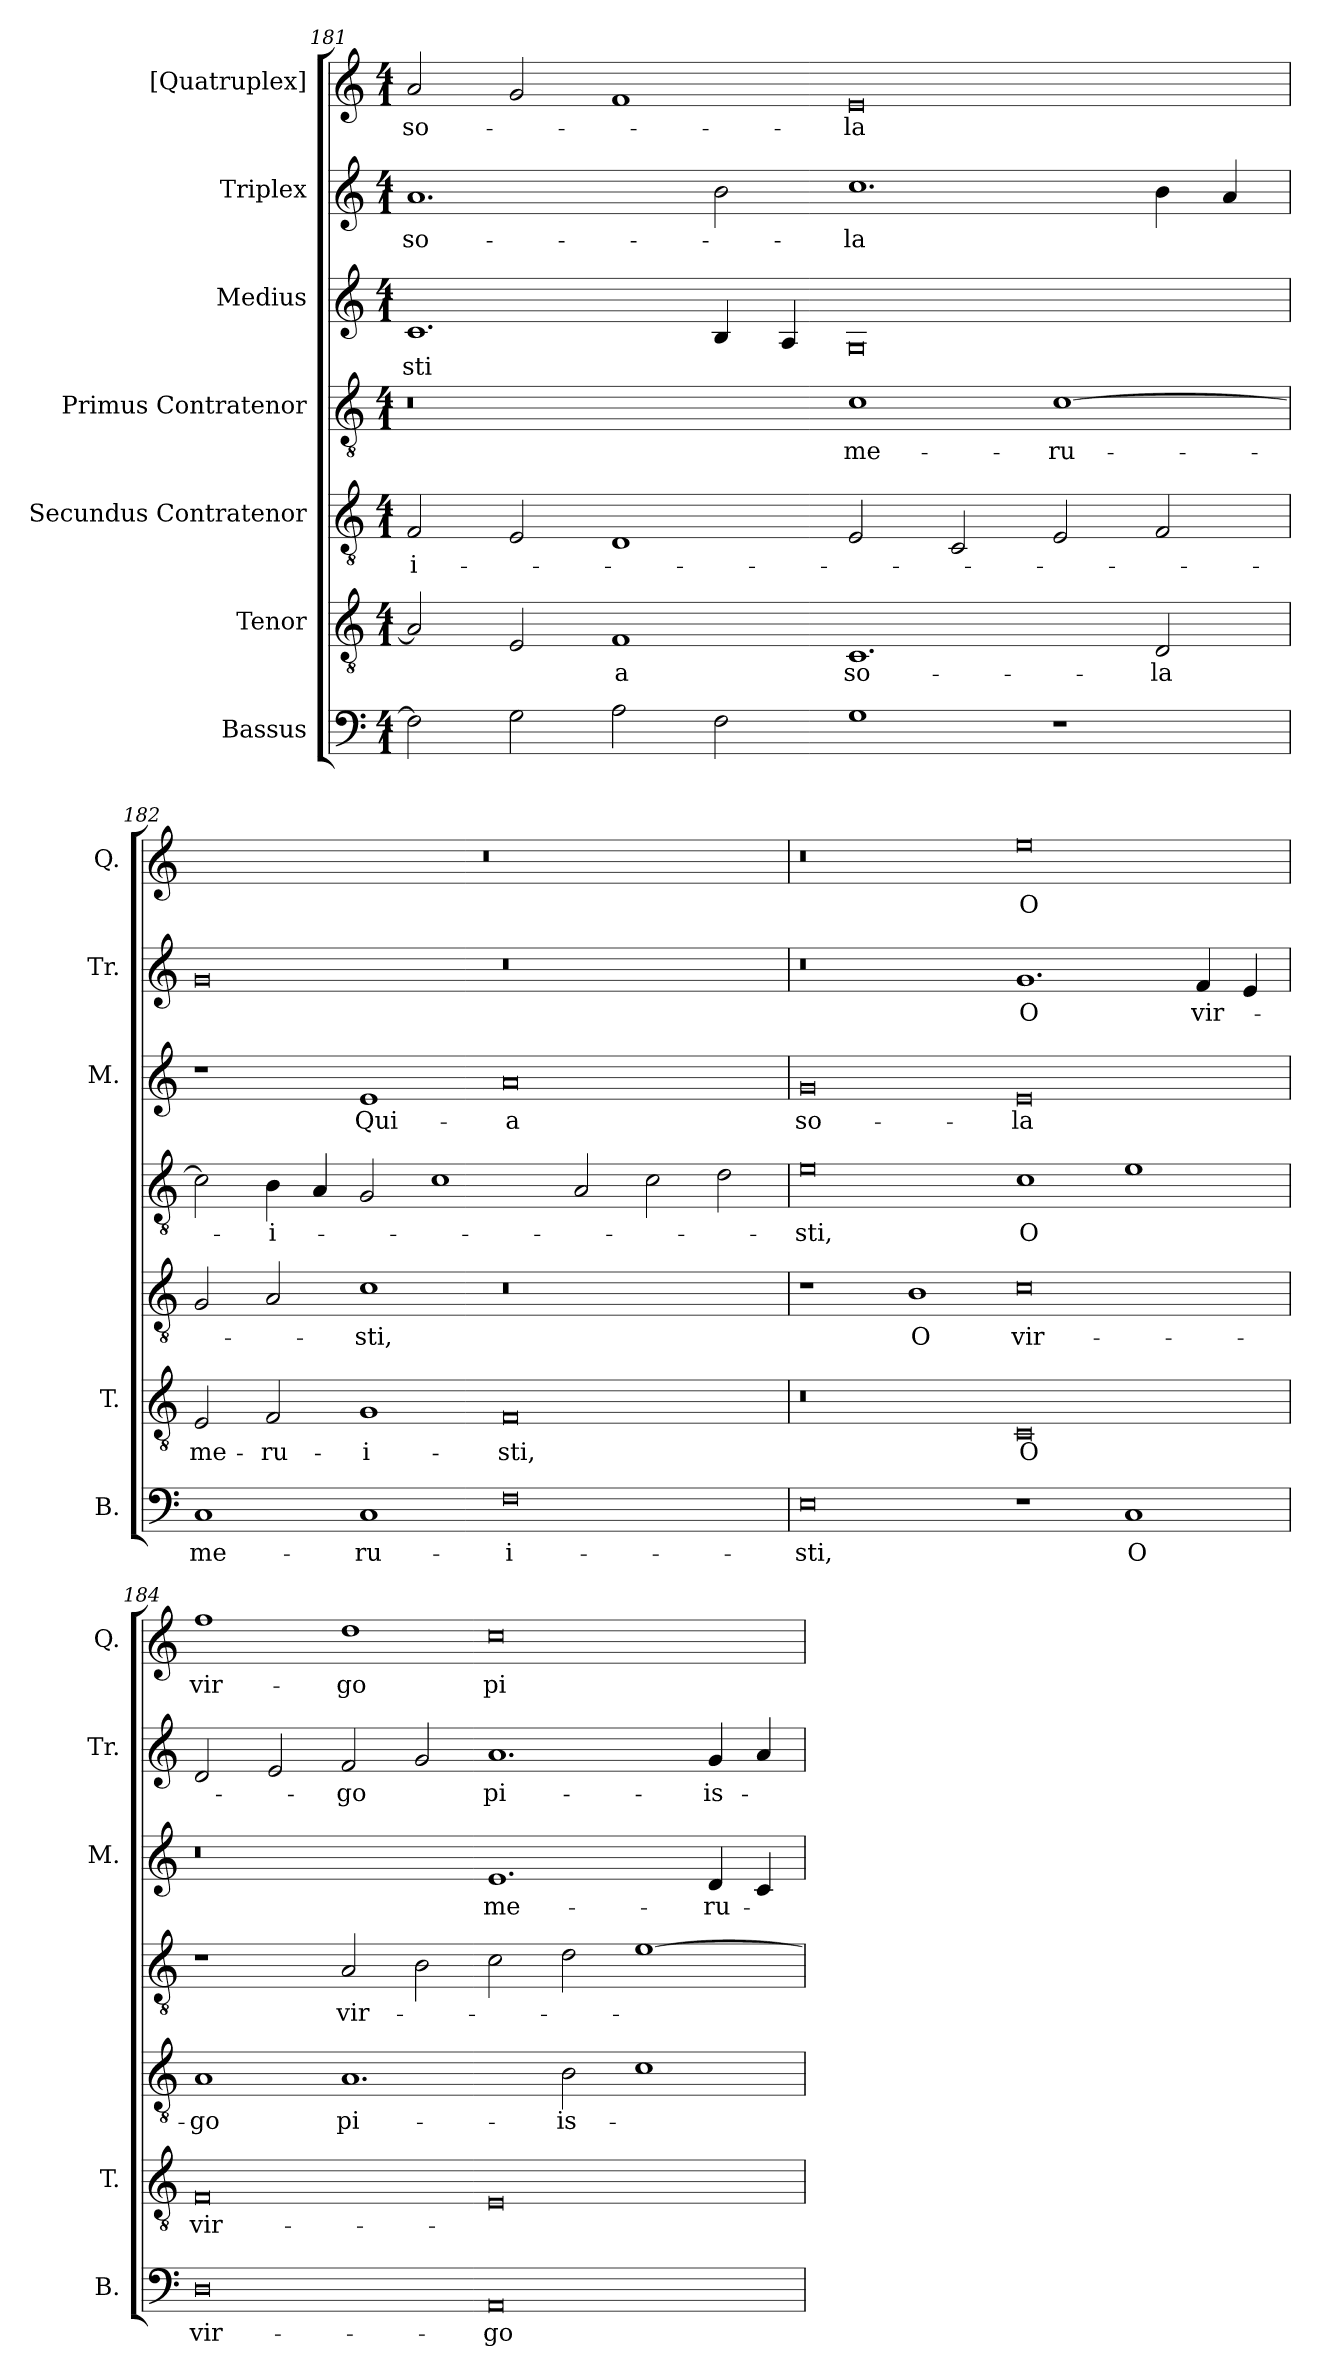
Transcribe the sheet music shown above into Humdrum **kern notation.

**kern	**text	**kern	**text	**kern	**text	**kern	**text	**kern	**text	**kern	**text	**kern	**text
*part7	*part7	*part6	*part6	*part5	*part5	*part4	*part4	*part3	*part3	*part2	*part2	*part1	*part1
*staff7	*staff7	*staff6	*staff6	*staff5	*staff5	*staff4	*staff4	*staff3	*staff3	*staff2	*staff2	*staff1	*staff1
*I"Bassus	*	*I"Tenor	*	*I"Secundus Contratenor	*	*I"Primus Contratenor	*	*I"Medius	*	*I"Triplex	*	*I"[Quatruplex]	*
*I'B.	*	*I'T.	*	*	*	*	*	*I'M.	*	*I'Tr.	*	*I'Q.	*
*clefF4	*	*clefGv2	*	*clefGv2	*	*clefGv2	*	*clefG2	*	*clefG2	*	*clefG2	*
*	*	*ITrd7c12	*	*ITrd7c12	*	*ITrd7c12	*	*	*	*	*	*	*
*k[]	*	*k[]	*	*k[]	*	*k[]	*	*k[]	*	*k[]	*	*k[]	*
*C:	*	*C:	*	*C:	*	*C:	*	*C:	*	*C:	*	*C:	*
*M4/1	*	*M4/1	*	*M4/1	*	*M4/1	*	*M4/1	*	*M4/1	*	*M4/1	*
=181	=181	=181	=181	=181	=181	=181	=181	=181	=181	=181	=181	=181	=181
!	!	!	!	!	!LO:LY:b:color=#000000	!	!	!	!	!	!	!	!
!	!	!	!	!	!	!	!	!	!LO:LY:b:color=#000000	!	!	!	!
!	!	!	!	!	!	!	!	!	!	!	!LO:LY:b:color=#000000	!	!
!	!	!	!	!	!	!	!	!	!	!	!	!	!LO:LY:b:color=#000000
2Fi\]	.	2AAi/]	.	2FFi/	-i-	0r	.	1.ci	-sti	1.ai	so-	2ai/	so-
2Gi\	.	2EEi/	.	2EEi/	.	.	.	.	.	.	.	2gi/	.
!	!	!	!LO:LY:b:color=#000000	!	!	!	!	!	!	!	!	!	!
2Ai\	.	1FFi	-a	1DDi	.	.	.	.	.	.	.	1fi	.
2Fi\	.	.	.	.	.	.	.	4Bi/	.	2bi\	.	.	.
.	.	.	.	.	.	.	.	4Ai/	.	.	.	.	.
!	!	!	!LO:LY:b:color=#000000	!	!	!	!	!	!	!	!	!	!
!	!	!	!	!	!	!	!LO:LY:b:color=#000000	!	!	!	!	!	!
!	!	!	!	!	!	!	!	!	!	!	!LO:LY:b:color=#000000	!	!
!	!	!	!	!	!	!	!	!	!	!	!	!	!LO:LY:b:color=#000000
1Gi	.	1.CCi	so-	2EEi/	.	1Ci	me-	0Gi	.	1.cci	-la	0ei	-la
.	.	.	.	2CCi/	.	.	.	.	.	.	.	.	.
!	!	!	!	!	!	!	!LO:LY:b:color=#000000	!	!	!	!	!	!
1r	.	.	.	2EEi/	.	[>1Ci	-ru-	.	.	.	.	.	.
!	!	!	!LO:LY:b:color=#000000	!	!	!	!	!	!	!	!	!	!
.	.	2DDi/	-la	2FFi/	.	.	.	.	.	4bi\	.	.	.
.	.	.	.	.	.	.	.	.	.	4ai/	.	.	.
!!LO:PB:g=z
=182	=182	=182	=182	=182	=182	=182	=182	=182	=182	=182	=182	=182	=182
!	!LO:LY:b:color=#000000	!	!	!	!	!	!	!	!	!	!	!	!
!	!	!	!LO:LY:b:color=#000000	!	!	!	!	!	!	!	!	!LO:N:vis=1	!
1Ci	me-	2EEi/	me-	2GGi/	.	2Ci\]	.	1r	.	0gi	.	00r	.
!	!	!	!LO:LY:b:color=#000000	!	!	!	!	!	!	!	!	!	!
!	!	!	!	!	!	!	!LO:LY:b:color=#000000	!	!	!	!	!	!
.	.	2FFi/	-ru-	2AAi/	.	4BBi\	-i-	.	.	.	.	.	.
.	.	.	.	.	.	4AAi/	.	.	.	.	.	.	.
!	!LO:LY:b:color=#000000	!	!	!	!	!	!	!	!	!	!	!	!
!	!	!	!LO:LY:b:color=#000000	!	!	!	!	!	!	!	!	!	!
!	!	!	!	!	!LO:LY:b:color=#000000	!	!	!	!	!	!	!	!
!	!	!	!	!	!	!	!	!	!LO:LY:b:color=#000000	!	!	!	!
1Ci	-ru-	1GGi	-i-	1Ci	-sti,	2GGi/	.	1ei	Qui-	.	.	.	.
.	.	.	.	.	.	1Ci	.	.	.	.	.	.	.
!	!LO:LY:b:color=#000000	!	!	!	!	!	!	!	!	!	!	!	!
!	!	!	!LO:LY:b:color=#000000	!	!	!	!	!	!	!	!	!	!
!	!	!	!	!	!	!	!	!	!LO:LY:b:color=#000000	!	!	!	!
0Fi	-i-	0FFi	-sti,	0r	.	.	.	0ai	-a	0r	.	.	.
.	.	.	.	.	.	2AAi/	.	.	.	.	.	.	.
.	.	.	.	.	.	2Ci\	.	.	.	.	.	.	.
.	.	.	.	.	.	2Di\	.	.	.	.	.	.	.
=183	=183	=183	=183	=183	=183	=183	=183	=183	=183	=183	=183	=183	=183
!	!LO:LY:b:color=#000000	!	!	!	!	!	!	!	!	!	!	!	!
!	!	!	!	!	!	!	!LO:LY:b:color=#000000	!	!	!	!	!	!
!	!	!	!	!	!	!	!	!	!LO:LY:b:color=#000000	!	!	!	!
0Ei	-sti,	0r	.	1r	.	0Ei	-sti,	0gi	so-	0r	.	0r	.
!	!	!	!	!	!LO:LY:b:color=#000000	!	!	!	!	!	!	!	!
.	.	.	.	1BBi	O	.	.	.	.	.	.	.	.
!	!	!	!LO:LY:b:color=#000000	!	!	!	!	!	!	!	!	!	!
!	!	!	!	!	!LO:LY:b:color=#000000	!	!	!	!	!	!	!	!
!	!	!	!	!	!	!	!LO:LY:b:color=#000000	!	!	!	!	!	!
!	!	!	!	!	!	!	!	!	!LO:LY:b:color=#000000	!	!	!	!
!	!	!	!	!	!	!	!	!	!	!	!LO:LY:b:color=#000000	!	!
!	!	!	!	!	!	!	!	!	!	!	!	!	!LO:LY:b:color=#000000
1r	.	0CCi	O	0Ci	vir-	1Ci	O	0ei	-la	1.gi	O	0eei	O
!	!LO:LY:b:color=#000000	!	!	!	!	!	!	!	!	!	!	!	!
1Ci	O	.	.	.	.	1Ei	.	.	.	.	.	.	.
!	!	!	!	!	!	!	!	!	!	!	!LO:LY:b:color=#000000	!	!
.	.	.	.	.	.	.	.	.	.	4fi/	vir-	.	.
.	.	.	.	.	.	.	.	.	.	4ei/	.	.	.
=184	=184	=184	=184	=184	=184	=184	=184	=184	=184	=184	=184	=184	=184
!	!LO:LY:b:color=#000000	!	!	!	!	!	!	!	!	!	!	!	!
!	!	!	!LO:LY:b:color=#000000	!	!	!	!	!	!	!	!	!	!
!	!	!	!	!	!LO:LY:b:color=#000000	!	!	!	!	!	!	!	!
!	!	!	!	!	!	!	!	!	!	!	!	!	!LO:LY:b:color=#000000
0Di	vir-	0FFi	vir-	1AAi	-go	1r	.	0r	.	2di/	.	1ffi	vir-
.	.	.	.	.	.	.	.	.	.	2ei/	.	.	.
!	!	!	!	!	!LO:LY:b:color=#000000	!	!	!	!	!	!	!	!
!	!	!	!	!	!	!	!LO:LY:b:color=#000000	!	!	!	!	!	!
!	!	!	!	!	!	!	!	!	!	!	!LO:LY:b:color=#000000	!	!
!	!	!	!	!	!	!	!	!	!	!	!	!	!LO:LY:b:color=#000000
.	.	.	.	1.AAi	pi-	2AAi/	vir-	.	.	2fi/	-go	1ddi	-go
.	.	.	.	.	.	2BBi\	.	.	.	2gi/	.	.	.
!	!LO:LY:b:color=#000000	!	!	!	!	!	!	!	!	!	!	!	!
!	!	!	!	!	!	!	!	!	!LO:LY:b:color=#000000	!	!	!	!
!	!	!	!	!	!	!	!	!	!	!	!LO:LY:b:color=#000000	!	!
!	!	!	!	!	!	!	!	!	!	!	!	!	!LO:LY:b:color=#000000
0AAi	-go	0EEi	.	.	.	2Ci\	.	1.ei	me-	1.ai	pi-	0cci	pi-
!	!	!	!	!	!LO:LY:b:color=#000000	!	!	!	!	!	!	!	!
.	.	.	.	2BBi\	-is-	2Di\	.	.	.	.	.	.	.
.	.	.	.	1Ci	.	[>1Ei	.	.	.	.	.	.	.
!	!	!	!	!	!	!	!	!	!LO:LY:b:color=#000000	!	!	!	!
!	!	!	!	!	!	!	!	!	!	!	!LO:LY:b:color=#000000	!	!
.	.	.	.	.	.	.	.	4di/	-ru-	4gi/	-is-	.	.
.	.	.	.	.	.	.	.	4ci/	.	4ai/	.	.	.
=	=	=	=	=	=	=	=	=	=	=	=	=	=
*-	*-	*-	*-	*-	*-	*-	*-	*-	*-	*-	*-	*-	*-
